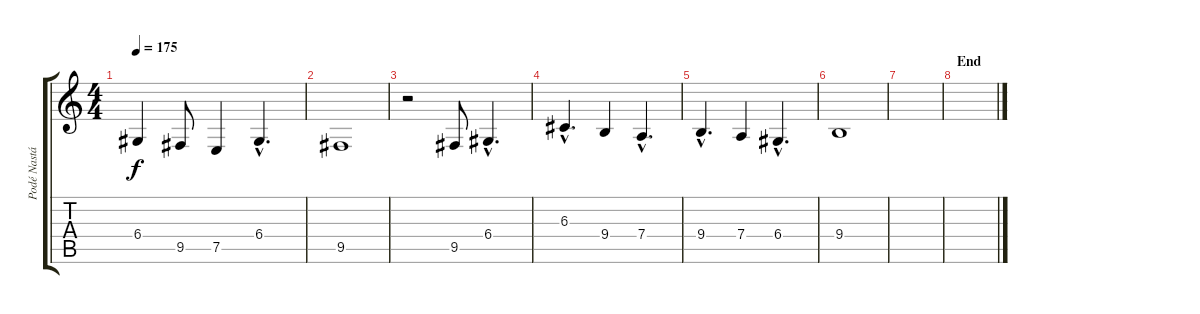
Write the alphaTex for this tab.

\track ("Podé Nastácia" "Podé Nastá") {instrument lead5charang}
\staff {score tabs}
\tuning (E4 B3 G3 D3 A2 E2) {hide}
\ts (4 4)
\tempo 175
\clef g2
\ks c
6.4.4{dy f} 9.5.8 7.5.4 6.4{hac}.4{d} |
9.5.1 |
r.2 9.5.8 6.4{hac}.4{d} |
6.3{hac}.4{d} 9.4.4 7.4{hac}.4{d} |
9.4{hac}.4{d} 7.4.4 6.4{hac}.4{d} |
9.4.1 |
|
\section ("" "End")
